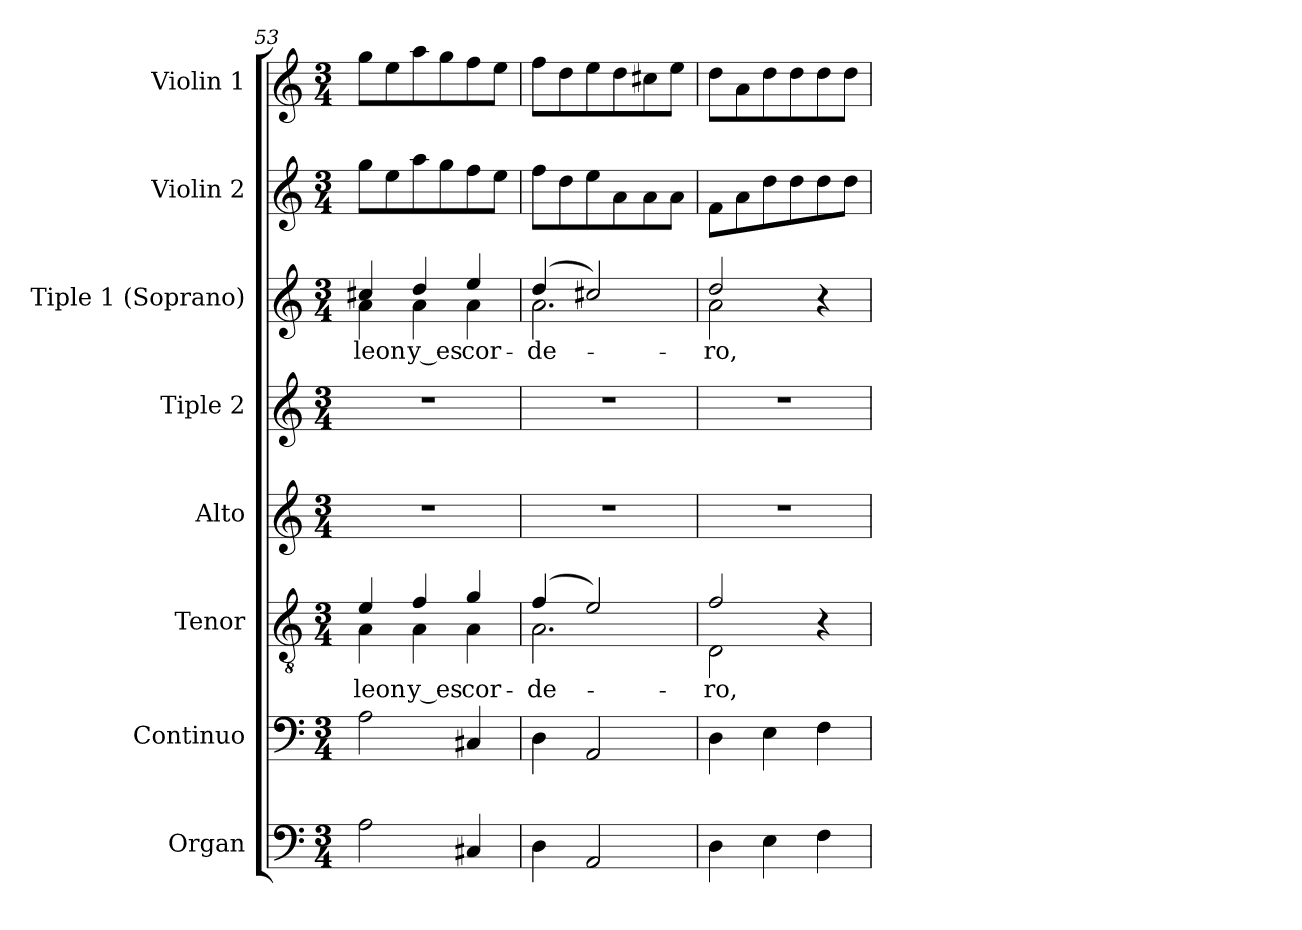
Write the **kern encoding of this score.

**kern	**kern	**kern	**text	**kern	**kern	**kern	**text	**kern	**kern
*part8	*part7	*part6	*part6	*part5	*part4	*part3	*part3	*part2	*part1
*staff8	*staff7	*staff6	*staff6	*staff5	*staff4	*staff3	*staff3	*staff2	*staff1
*I"Organ	*I"Continuo	*I"Tenor	*	*I"Alto	*I"Tiple 2	*I"Tiple 1 (Soprano)	*	*I"Violin 2	*I"Violin 1
*I'Org.	*I'Cont.	*I'T.	*	*I'A.	*	*I'S	*	*I'Vln. 2	*I'Vln. 1
!!LO:PB:g=z
*clefF4	*clefF4	*clefGv2	*	*clefG2	*clefG2	*clefG2	*	*clefG2	*clefG2
*	*	*ITrd7c12	*	*	*	*	*	*	*
*k[]	*k[]	*k[]	*	*k[]	*k[]	*k[]	*	*k[]	*k[]
*C:	*C:	*C:	*	*C:	*C:	*C:	*	*C:	*C:
*M3/4	*M3/4	*M3/4	*	*M3/4	*M3/4	*M3/4	*	*M3/4	*M3/4
=53	=53	=53	=53	=53	=53	=53	=53	=53	=53
*	*	*^	*	*	*	*	*	*	*
!	!	!	!	!LO:LY:b:color=#000000	!LO:N:vis=1	!LO:N:vis=1	!	!	!	!
*	*	*	*	*	*	*	*^	*	*	*
!	!	!	!	!	!	!	!	!	!LO:LY:b:color=#000000	!	!
2Ai\	2Ai\	4Ei/	4AAi\	leon	2.r	2.r	4cc#Xi/	4ai\	leon	8ggi\L	8ggi\L
.	.	.	.	.	.	.	.	.	.	8eei\	8eei\
!	!	!	!	!LO:LY:b:color=#000000	!	!	!	!	!	!	!
!	!	!	!	!	!	!	!	!	!LO:LY:b:color=#000000	!	!
.	.	4Fi/	4AAi\	y_es	.	.	4ddi/	4ai\	y_es	8aai\	8aai\
.	.	.	.	.	.	.	.	.	.	8ggi\	8ggi\
!	!	!	!	!LO:LY:b:color=#000000	!	!	!	!	!	!	!
!	!	!	!	!	!	!	!	!	!LO:LY:b:color=#000000	!	!
4C#Xi/	4C#Xi/	4Gi/	4AAi\	cor-	.	.	4eei/	4ai\	cor-	8ffi\	8ffi\
.	.	.	.	.	.	.	.	.	.	8eei\J	8eei\J
=54	=54	=54	=54	=54	=54	=54	=54	=54	=54	=54	=54
!	!	!	!	!LO:LY:b:color=#000000	!LO:N:vis=1	!LO:N:vis=1	!	!	!	!	!
!	!	!	!	!	!	!	!	!	!LO:LY:b:color=#000000	!	!
4Di\	4Di\	(4Fi/	2.AAi\	-de-	2.r	2.r	(4ddi/	2.ai\	-de-	8ffi\L	8ffi\L
.	.	.	.	.	.	.	.	.	.	8ddi\	8ddi\
2AAi/	2AAi/	2Ei/)	.	.	.	.	2cc#Xi/)	.	.	8eei\	8eei\
.	.	.	.	.	.	.	.	.	.	8ai\	8ddi\
.	.	.	.	.	.	.	.	.	.	8ai\	8cc#Xi\
.	.	.	.	.	.	.	.	.	.	8ai\J	8eei\J
=55	=55	=55	=55	=55	=55	=55	=55	=55	=55	=55	=55
!	!	!	!	!LO:LY:b:color=#000000	!LO:N:vis=1	!LO:N:vis=1	!	!	!	!	!
!	!	!	!	!	!	!	!	!	!LO:LY:b:color=#000000	!	!
4Di\	4Di\	2Fi/	2DDi\	-ro,	2.r	2.r	2ddi/	2ai\	-ro,	8fi\L	8ddi\L
.	.	.	.	.	.	.	.	.	.	8ai\	8ai\
4Ei\	4Ei\	.	.	.	.	.	.	.	.	8ddi\	8ddi\
.	.	.	.	.	.	.	.	.	.	8ddi\	8ddi\
4Fi\	4Fi\	4r	4ryy	.	.	.	4r	4ryy	.	8ddi\	8ddi\
.	.	.	.	.	.	.	.	.	.	8ddi\J	8ddi\J
*	*	*v	*v	*	*	*	*v	*v	*	*	*
=	=	=	=	=	=	=	=	=	=
*-	*-	*-	*-	*-	*-	*-	*-	*-	*-
